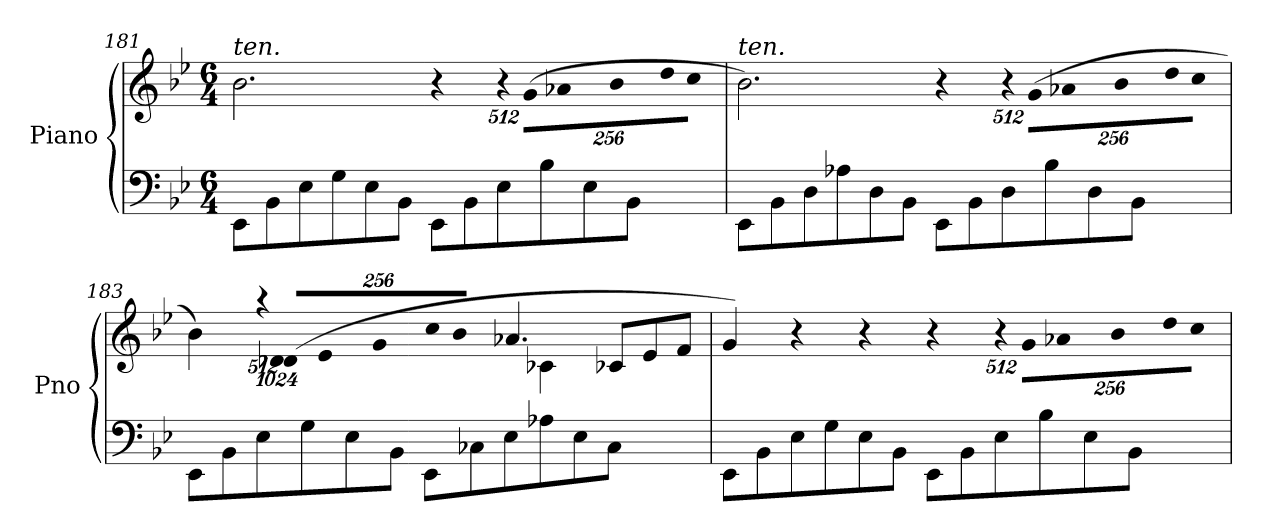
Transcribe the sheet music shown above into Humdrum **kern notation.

**kern	**kern
*part1	*part1
*staff2	*staff1
*I"Piano	*
*I'Pno	*
*clefF4	*clefG2
*k[b-e-]	*k[b-e-]
*B-:	*B-:
*M6/4	*M6/4
=181	=181
!	!LO:TX:a:i:t=ten.
8EE-\L	2.b-\
8BB-\	.
8E-\	.
8G\	.
8E-\	.
8BB-\J	.
8EE-\L	4r
8BB-\	.
*	*Xbrackettup
!	!LO:N:vis=8
8E-\	4096%341r
!	!LO:N:vis=8
.	(>2048%171g\L
8B-\	.
!	!LO:N:vis=8
.	4096%341a-X\
!	!LO:N:vis=8
8E-\	4096%341b-\
!	!LO:N:vis=8
.	2048%171dd\
8BB-\J	.
!	!LO:N:vis=8
.	4096%341cc\J
=182	=182
!	!LO:TX:a:i:t=ten.
8EE-\L	2.b-\)
8BB-\	.
8D\	.
8A-X\	.
8D\	.
8BB-\J	.
8EE-\L	4r
8BB-\	.
!	!LO:N:vis=8
8D\	4096%341r
!	!LO:N:vis=8
.	(>2048%171g\L
8B-\	.
!	!LO:N:vis=8
.	4096%341a-X\
!	!LO:N:vis=8
8D\	4096%341b-\
!	!LO:N:vis=8
.	2048%171dd\
8BB-\J	.
!	!LO:N:vis=8
.	4096%341cc\J
!!LO:LB:g=z
=183	=183
*	*^
8EE-\L	4b-\)	4ryy
8BB-\	.	.
!	!LO:N:vis=8	!LO:N:vis=8
8E-\	4096%341raa	4096%341rcyy
!	!LO:N:vis=8	!LO:N:vis=4
.	(>2048%171d-X/L	4096%683d-X\
8G\	.	.
!	!LO:N:vis=8	!
.	4096%341e-/	.
!	!LO:N:vis=8	!
8E-\	4096%341g/	2ryy
!	!LO:N:vis=8	!
.	2048%171cc/	.
8BB-\J	.	.
!	!LO:N:vis=8	!
.	4096%341b-/J	.
8EE-\L	4.a-X/	.
8C-X\	.	.
8E-\	.	8ryy
8A-X\	8c-X/L	4c-X\
8E-\	8e-/	.
8C-\J	8f/J	8ryy
*	*v	*v
=184	=184
8EE-\L	4g/)
8BB-\	.
8E-\	4r
8G\	.
8E-\	4r
8BB-\J	.
8EE-\L	4r
8BB-\	.
!	!LO:N:vis=8
8E-\	4096%341r
!	!LO:N:vis=8
.	2048%171g\L
8B-\	.
!	!LO:N:vis=8
.	4096%341a-X\
!	!LO:N:vis=8
8E-\	4096%341b-\
!	!LO:N:vis=8
.	2048%171dd\
8BB-\J	.
!	!LO:N:vis=8
.	4096%341cc\J
=	=
*-	*-
